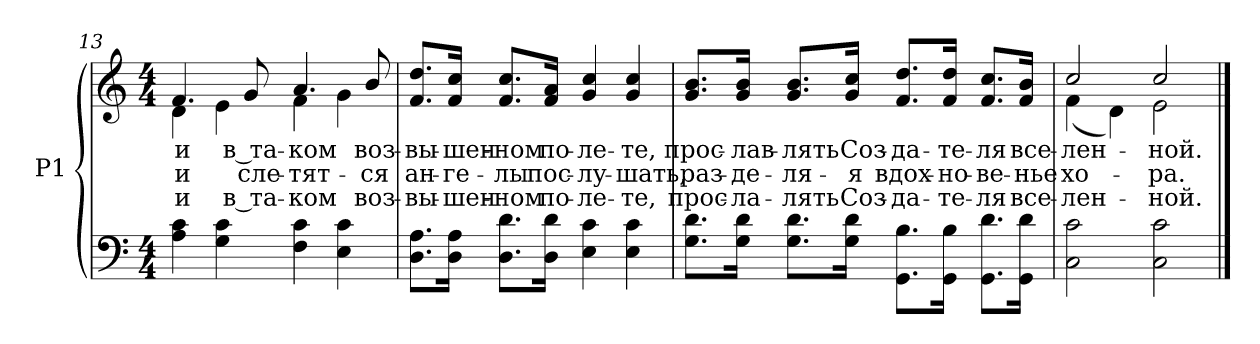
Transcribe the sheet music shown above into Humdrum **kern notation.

**kern	**kern	**text	**text	**text
*part1	*part1	*part1	*part1	*part1
*staff2	*staff1	*staff1	*staff1	*staff1
*I"P1	*	*	*	*
!!LO:LB:g=z
*clefF4	*clefG2	*	*	*
*k[]	*k[]	*	*	*
*C:	*C:	*	*	*
*M4/4	*M4/4	*	*	*
=13	=13	=13	=13	=13
!	!	!LO:LY:b:color=#000000	!LO:LY:b:color=#000000	!LO:LY:b:color=#000000
*	*^	*	*	*
4Ai\ 4ci	4.fi/	4di\	и	и	и
4Gi\ 4ci	.	4ei\	.	.	.
!	!	!	!LO:LY:b:color=#000000	!LO:LY:b:color=#000000	!LO:LY:b:color=#000000
.	8gi/	.	в та-	сле-	в та-
!	!	!	!LO:LY:b:color=#000000	!LO:LY:b:color=#000000	!LO:LY:b:color=#000000
4Fi\ 4ci	4.ai/	4fi\	-ком	-тят-	-ком
4Ei\ 4ci	.	4gi\	.	.	.
!	!	!	!LO:LY:b:color=#000000	!LO:LY:b:color=#000000	!LO:LY:b:color=#000000
.	8bi/	.	воз-	-ся	воз-
*	*v	*v	*	*	*
=14	=14	=14	=14	=14
!	!	!LO:LY:b:color=#000000	!LO:LY:b:color=#000000	!LO:LY:b:color=#000000
8.Di\ 8.AiL	8.fi/ 8.ddiL	-вы-	ан-	-вы-
!	!	!LO:LY:b:color=#000000	!LO:LY:b:color=#000000	!LO:LY:b:color=#000000
16Di\ 16AiJk	16fi/ 16cciJk	-шен-	-ге-	-шен-
!	!	!LO:LY:b:color=#000000	!LO:LY:b:color=#000000	!LO:LY:b:color=#000000
8.Di\ 8.diL	8.fi/ 8.cciL	-ном	-лы	-ном
!	!	!LO:LY:b:color=#000000	!LO:LY:b:color=#000000	!LO:LY:b:color=#000000
16Di\ 16diJk	16fi/ 16aiJk	по-	пос-	по-
!	!	!LO:LY:b:color=#000000	!LO:LY:b:color=#000000	!LO:LY:b:color=#000000
4Ei\ 4ci	4gi/ 4cci	-ле-	-лу-	-ле-
!	!	!LO:LY:b:color=#000000	!LO:LY:b:color=#000000	!LO:LY:b:color=#000000
4Ei\ 4ci	4gi/ 4cci	-те,	-шать,	-те,
=15	=15	=15	=15	=15
!	!	!LO:LY:b:color=#000000	!LO:LY:b:color=#000000	!LO:LY:b:color=#000000
8.Gi\ 8.diL	8.gi/ 8.biL	прос-	раз-	прос-
!	!	!LO:LY:b:color=#000000	!LO:LY:b:color=#000000	!LO:LY:b:color=#000000
16Gi\ 16diJk	16gi/ 16biJk	-лав-	-де-	-ла-
!	!	!LO:LY:b:color=#000000	!LO:LY:b:color=#000000	!LO:LY:b:color=#000000
8.Gi\ 8.diL	8.gi/ 8.biL	-лять	-ля-	-лять
!	!	!LO:LY:b:color=#000000	!LO:LY:b:color=#000000	!LO:LY:b:color=#000000
16Gi\ 16diJk	16gi/ 16cciJk	Соз-	-я	Соз-
!	!	!LO:LY:b:color=#000000	!LO:LY:b:color=#000000	!LO:LY:b:color=#000000
8.GGi\ 8.BiL	8.fi/ 8.ddiL	-да-	вдох-	-да-
!	!	!LO:LY:b:color=#000000	!LO:LY:b:color=#000000	!LO:LY:b:color=#000000
16GGi\ 16BiJk	16fi/ 16ddiJk	-те-	-но-	-те-
!	!	!LO:LY:b:color=#000000	!LO:LY:b:color=#000000	!LO:LY:b:color=#000000
8.GGi\ 8.diL	8.fi/ 8.cciL	-ля	-ве-	-ля
!	!	!LO:LY:b:color=#000000	!LO:LY:b:color=#000000	!LO:LY:b:color=#000000
16GGi\ 16diJk	16fi/ 16biJk	все-	-нье	все-
=16	=16	=16	=16	=16
!	!	!LO:LY:b:color=#000000	!LO:LY:b:color=#000000	!LO:LY:b:color=#000000
*	*^	*	*	*
2Ci\ 2ci	2cci/	(4fi\	-лен-	хо-	-лен-
.	.	4di\)	.	.	.
!	!	!	!LO:LY:b:color=#000000	!LO:LY:b:color=#000000	!LO:LY:b:color=#000000
2Ci\ 2ci	2cci/	2ei\	-ной.	-ра.	-ной.
*	*v	*v	*	*	*
==	==	==	==	==
*-	*-	*-	*-	*-
